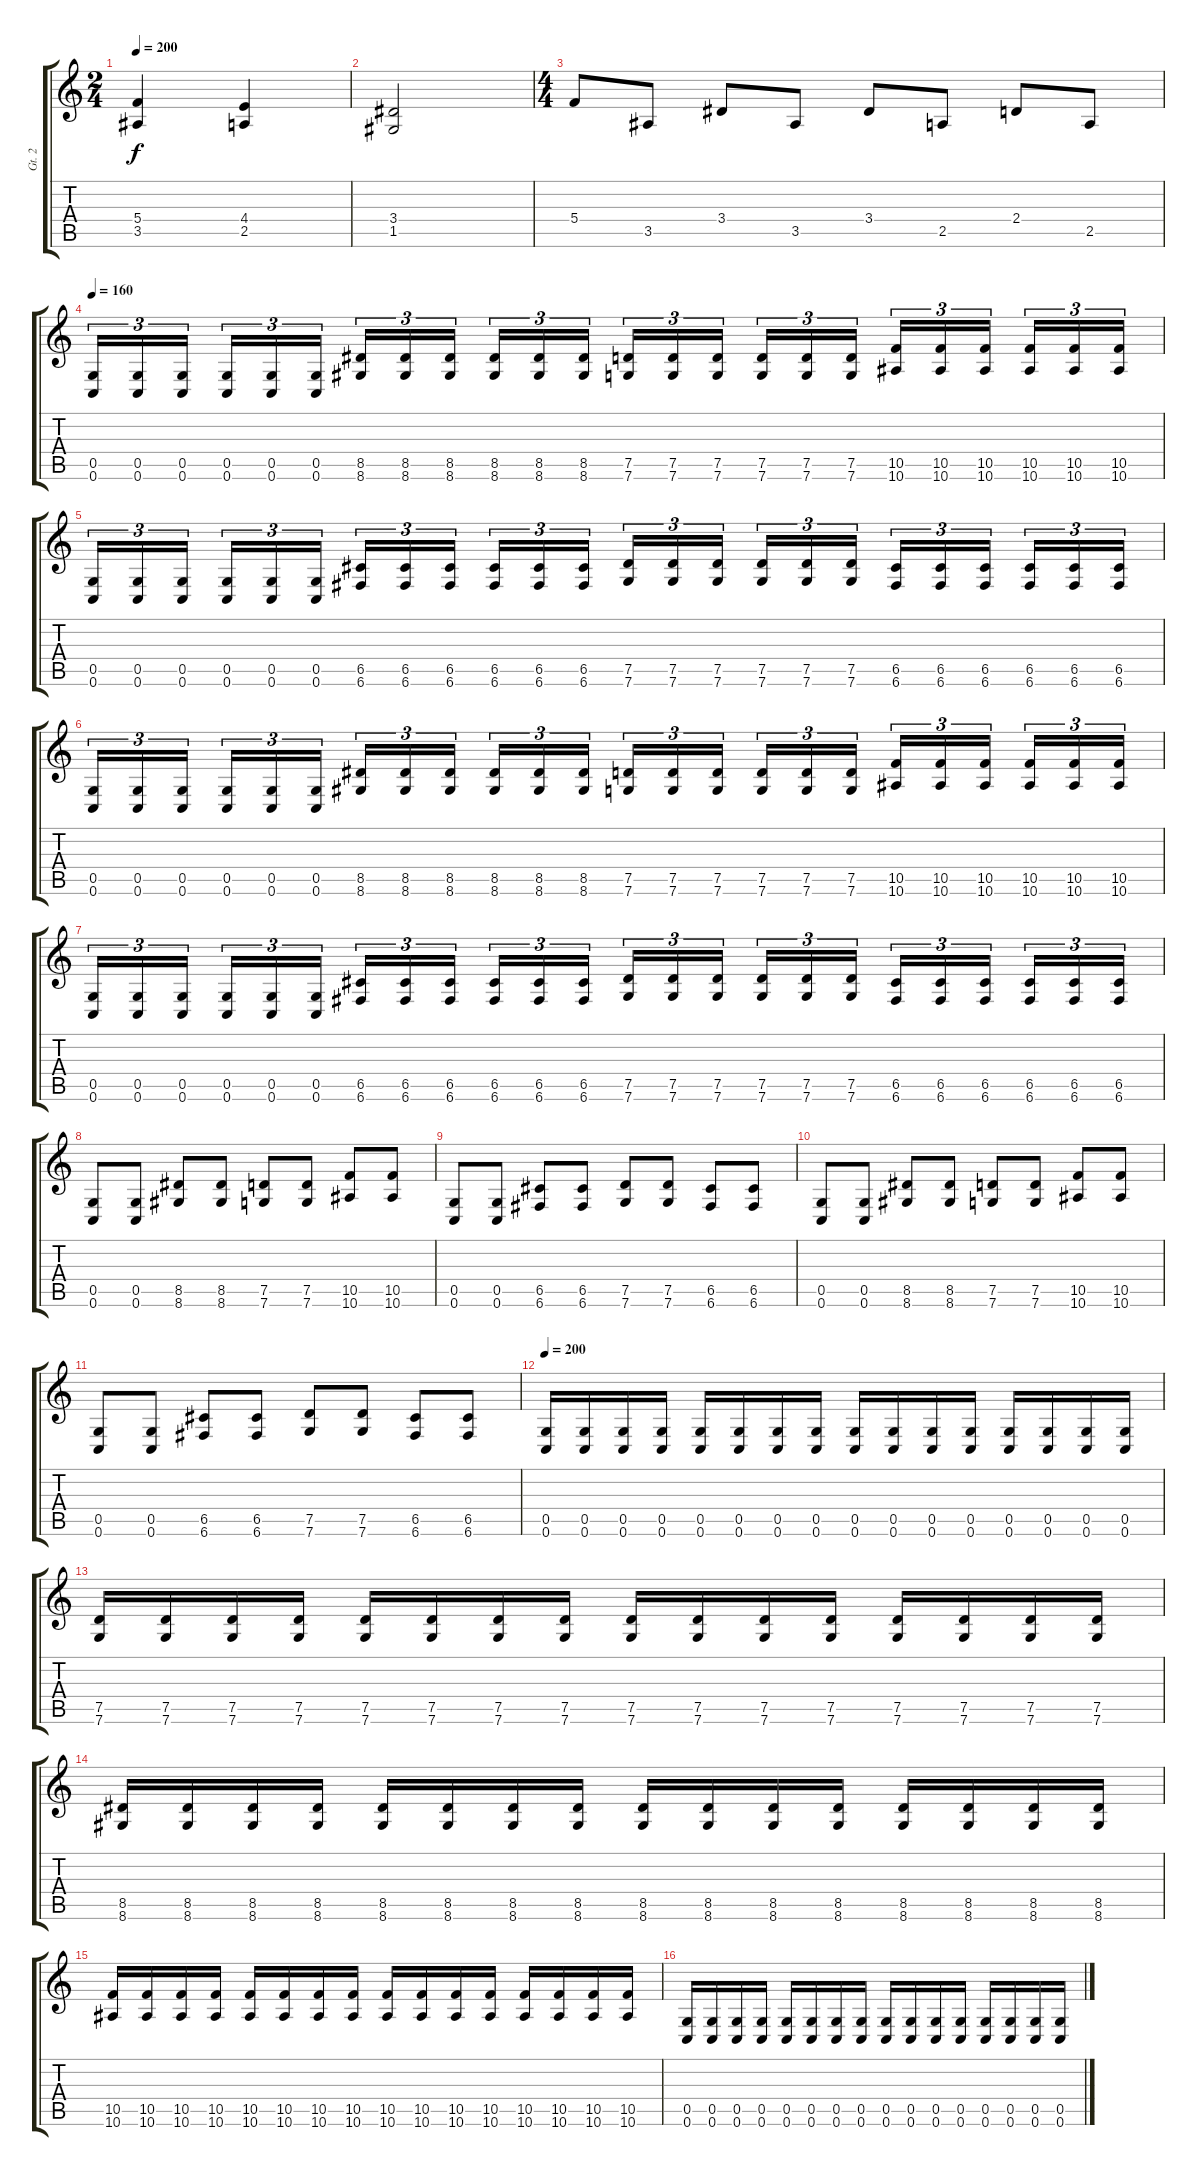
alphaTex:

\track ("Gt. 2" "Gt. 2") {instrument distortionguitar}
\staff {score tabs}
\tuning (D4 A3 F3 C3 G2 C2) {hide}
\ts (2 4)
\tempo 200
\clef g2
\ks c
(5.4 3.5).4{dy f} (4.4 2.5).4 |
(3.4 1.5).2 |
\ts (4 4)
5.4.8 3.5.8 3.4.8 3.5.8 3.4.8 2.5.8 2.4.8 2.5.8 |
\tempo 160
(0.5 0.6).16{tu (3 2)} (0.5 0.6).16{tu (3 2)} (0.5 0.6).16{tu (3 2)} (0.5 0.6).16{tu (3 2)} (0.5 0.6).16{tu (3 2)} (0.5 0.6).16{tu (3 2)} (8.5 8.6).16{tu (3 2)} (8.5 8.6).16{tu (3 2)} (8.5 8.6).16{tu (3 2)} (8.5 8.6).16{tu (3 2)} (8.5 8.6).16{tu (3 2)} (8.5 8.6).16{tu (3 2)} (7.5 7.6).16{tu (3 2)} (7.5 7.6).16{tu (3 2)} (7.5 7.6).16{tu (3 2)} (7.5 7.6).16{tu (3 2)} (7.5 7.6).16{tu (3 2)} (7.5 7.6).16{tu (3 2)} (10.5 10.6).16{tu (3 2)} (10.5 10.6).16{tu (3 2)} (10.5 10.6).16{tu (3 2)} (10.5 10.6).16{tu (3 2)} (10.5 10.6).16{tu (3 2)} (10.5 10.6).16{tu (3 2)} |
(0.5 0.6).16{tu (3 2)} (0.5 0.6).16{tu (3 2)} (0.5 0.6).16{tu (3 2)} (0.5 0.6).16{tu (3 2)} (0.5 0.6).16{tu (3 2)} (0.5 0.6).16{tu (3 2)} (6.5 6.6).16{tu (3 2)} (6.5 6.6).16{tu (3 2)} (6.5 6.6).16{tu (3 2)} (6.5 6.6).16{tu (3 2)} (6.5 6.6).16{tu (3 2)} (6.5 6.6).16{tu (3 2)} (7.5 7.6).16{tu (3 2)} (7.5 7.6).16{tu (3 2)} (7.5 7.6).16{tu (3 2)} (7.5 7.6).16{tu (3 2)} (7.5 7.6).16{tu (3 2)} (7.5 7.6).16{tu (3 2)} (6.5 6.6).16{tu (3 2)} (6.5 6.6).16{tu (3 2)} (6.5 6.6).16{tu (3 2)} (6.5 6.6).16{tu (3 2)} (6.5 6.6).16{tu (3 2)} (6.5 6.6).16{tu (3 2)} |
(0.5 0.6).16{tu (3 2)} (0.5 0.6).16{tu (3 2)} (0.5 0.6).16{tu (3 2)} (0.5 0.6).16{tu (3 2)} (0.5 0.6).16{tu (3 2)} (0.5 0.6).16{tu (3 2)} (8.5 8.6).16{tu (3 2)} (8.5 8.6).16{tu (3 2)} (8.5 8.6).16{tu (3 2)} (8.5 8.6).16{tu (3 2)} (8.5 8.6).16{tu (3 2)} (8.5 8.6).16{tu (3 2)} (7.5 7.6).16{tu (3 2)} (7.5 7.6).16{tu (3 2)} (7.5 7.6).16{tu (3 2)} (7.5 7.6).16{tu (3 2)} (7.5 7.6).16{tu (3 2)} (7.5 7.6).16{tu (3 2)} (10.5 10.6).16{tu (3 2)} (10.5 10.6).16{tu (3 2)} (10.5 10.6).16{tu (3 2)} (10.5 10.6).16{tu (3 2)} (10.5 10.6).16{tu (3 2)} (10.5 10.6).16{tu (3 2)} |
(0.5 0.6).16{tu (3 2)} (0.5 0.6).16{tu (3 2)} (0.5 0.6).16{tu (3 2)} (0.5 0.6).16{tu (3 2)} (0.5 0.6).16{tu (3 2)} (0.5 0.6).16{tu (3 2)} (6.5 6.6).16{tu (3 2)} (6.5 6.6).16{tu (3 2)} (6.5 6.6).16{tu (3 2)} (6.5 6.6).16{tu (3 2)} (6.5 6.6).16{tu (3 2)} (6.5 6.6).16{tu (3 2)} (7.5 7.6).16{tu (3 2)} (7.5 7.6).16{tu (3 2)} (7.5 7.6).16{tu (3 2)} (7.5 7.6).16{tu (3 2)} (7.5 7.6).16{tu (3 2)} (7.5 7.6).16{tu (3 2)} (6.5 6.6).16{tu (3 2)} (6.5 6.6).16{tu (3 2)} (6.5 6.6).16{tu (3 2)} (6.5 6.6).16{tu (3 2)} (6.5 6.6).16{tu (3 2)} (6.5 6.6).16{tu (3 2)} |
(0.5 0.6).8 (0.5 0.6).8 (8.5 8.6).8 (8.5 8.6).8 (7.5 7.6).8 (7.5 7.6).8 (10.5 10.6).8 (10.5 10.6).8 |
(0.5 0.6).8 (0.5 0.6).8 (6.5 6.6).8 (6.5 6.6).8 (7.5 7.6).8 (7.5 7.6).8 (6.5 6.6).8 (6.5 6.6).8 |
(0.5 0.6).8 (0.5 0.6).8 (8.5 8.6).8 (8.5 8.6).8 (7.5 7.6).8 (7.5 7.6).8 (10.5 10.6).8 (10.5 10.6).8 |
(0.5 0.6).8 (0.5 0.6).8 (6.5 6.6).8 (6.5 6.6).8 (7.5 7.6).8 (7.5 7.6).8 (6.5 6.6).8 (6.5 6.6).8 |
\tempo 200
(0.5 0.6).16 (0.5 0.6).16 (0.5 0.6).16 (0.5 0.6).16 (0.5 0.6).16 (0.5 0.6).16 (0.5 0.6).16 (0.5 0.6).16 (0.5 0.6).16 (0.5 0.6).16 (0.5 0.6).16 (0.5 0.6).16 (0.5 0.6).16 (0.5 0.6).16 (0.5 0.6).16 (0.5 0.6).16 |
(7.5 7.6).16 (7.5 7.6).16 (7.5 7.6).16 (7.5 7.6).16 (7.5 7.6).16 (7.5 7.6).16 (7.5 7.6).16 (7.5 7.6).16 (7.5 7.6).16 (7.5 7.6).16 (7.5 7.6).16 (7.5 7.6).16 (7.5 7.6).16 (7.5 7.6).16 (7.5 7.6).16 (7.5 7.6).16 |
(8.5 8.6).16 (8.5 8.6).16 (8.5 8.6).16 (8.5 8.6).16 (8.5 8.6).16 (8.5 8.6).16 (8.5 8.6).16 (8.5 8.6).16 (8.5 8.6).16 (8.5 8.6).16 (8.5 8.6).16 (8.5 8.6).16 (8.5 8.6).16 (8.5 8.6).16 (8.5 8.6).16 (8.5 8.6).16 |
(10.5 10.6).16 (10.5 10.6).16 (10.5 10.6).16 (10.5 10.6).16 (10.5 10.6).16 (10.5 10.6).16 (10.5 10.6).16 (10.5 10.6).16 (10.5 10.6).16 (10.5 10.6).16 (10.5 10.6).16 (10.5 10.6).16 (10.5 10.6).16 (10.5 10.6).16 (10.5 10.6).16 (10.5 10.6).16 |
(0.5 0.6).16 (0.5 0.6).16 (0.5 0.6).16 (0.5 0.6).16 (0.5 0.6).16 (0.5 0.6).16 (0.5 0.6).16 (0.5 0.6).16 (0.5 0.6).16 (0.5 0.6).16 (0.5 0.6).16 (0.5 0.6).16 (0.5 0.6).16 (0.5 0.6).16 (0.5 0.6).16 (0.5 0.6).16
